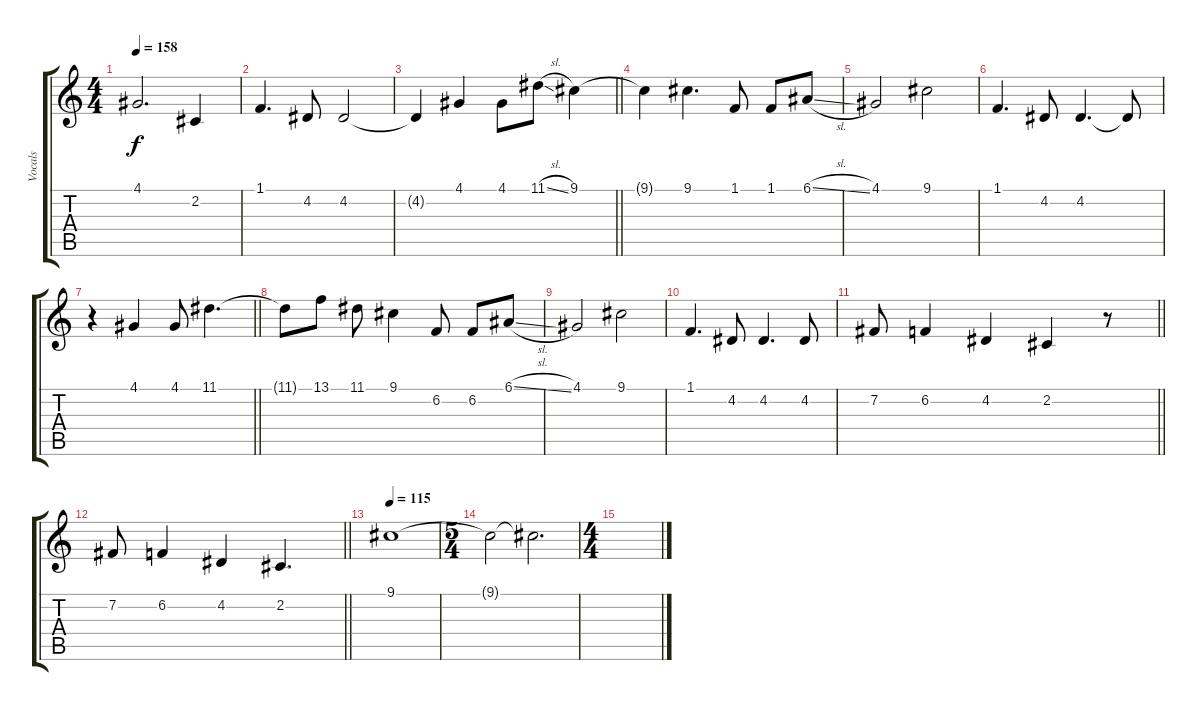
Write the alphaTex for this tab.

\track ("Vocals" "Vocals") {instrument clarinet}
\staff {score tabs}
\tuning (E4 B3 G3 D3 A2 E2) {hide}
\ts (4 4)
\tempo 158
\clef g2
\ks c
4.1{t}.2{d dy f} 2.2.4 |
1.1.4{d} 4.2.8 4.2.2 |
\barLineRight lightlight
4.2{t}.4 4.1.4 4.1.8 11.1{sl}.8 9.1.4 |
9.1{t}.4 9.1.4{d} 1.1.8 1.1.8 6.1{sl}.8 |
4.1.2 9.1.2 |
1.1.4{d} 4.2.8 4.2.4{d} 4.2{t}.8 |
\barLineRight lightlight
r.4 4.1.4 4.1.8 11.1.4{d} |
11.1{t}.8 13.1.8 11.1.8 9.1.4 6.2.8 6.2.8 6.1{sl}.8 |
4.1.2 9.1.2 |
1.1.4{d} 4.2.8 4.2.4{d} 4.2.8 |
\barLineRight lightlight
7.2.8 6.2.4 4.2.4 2.2.4 r.8 |
\barLineRight lightlight
7.2.8 6.2.4 4.2.4 2.2.4{d} |
\tempo 115
9.1.1 |
\ts (5 4)
9.1{t}.2 9.1{t}.2{d} |
\ts (4 4)
